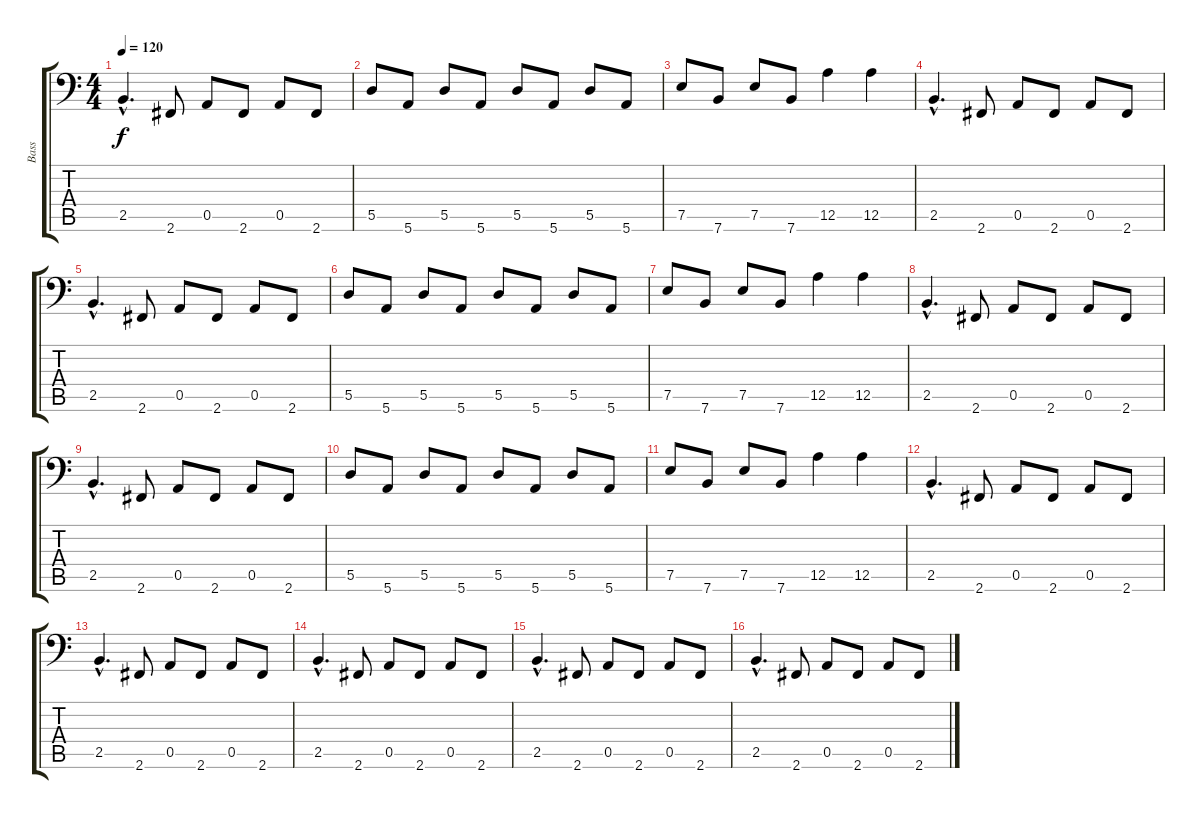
\track ("Bass" "Bass") {instrument electricbassfinger}
\staff {score tabs}
\tuning (E3 B2 G2 D2 A1 E1) {hide}
\ts (4 4)
\tempo 120
\clef f4
\ks c
2.5{hac}.4{d dy f} 2.6.8 0.5.8 2.6.8 0.5.8 2.6.8 |
5.5.8 5.6.8 5.5.8 5.6.8 5.5.8 5.6.8 5.5.8 5.6.8 |
7.5.8 7.6.8 7.5.8 7.6.8 12.5.4 12.5.4 |
2.5{hac}.4{d} 2.6.8 0.5.8 2.6.8 0.5.8 2.6.8 |
2.5{hac}.4{d} 2.6.8 0.5.8 2.6.8 0.5.8 2.6.8 |
5.5.8 5.6.8 5.5.8 5.6.8 5.5.8 5.6.8 5.5.8 5.6.8 |
7.5.8 7.6.8 7.5.8 7.6.8 12.5.4 12.5.4 |
2.5{hac}.4{d} 2.6.8 0.5.8 2.6.8 0.5.8 2.6.8 |
2.5{hac}.4{d} 2.6.8 0.5.8 2.6.8 0.5.8 2.6.8 |
5.5.8 5.6.8 5.5.8 5.6.8 5.5.8 5.6.8 5.5.8 5.6.8 |
7.5.8 7.6.8 7.5.8 7.6.8 12.5.4 12.5.4 |
2.5{hac}.4{d} 2.6.8 0.5.8 2.6.8 0.5.8 2.6.8 |
2.5{hac}.4{d} 2.6.8 0.5.8 2.6.8 0.5.8 2.6.8 |
2.5{hac}.4{d} 2.6.8 0.5.8 2.6.8 0.5.8 2.6.8 |
2.5{hac}.4{d} 2.6.8 0.5.8 2.6.8 0.5.8 2.6.8 |
2.5{hac}.4{d} 2.6.8 0.5.8 2.6.8 0.5.8 2.6.8
